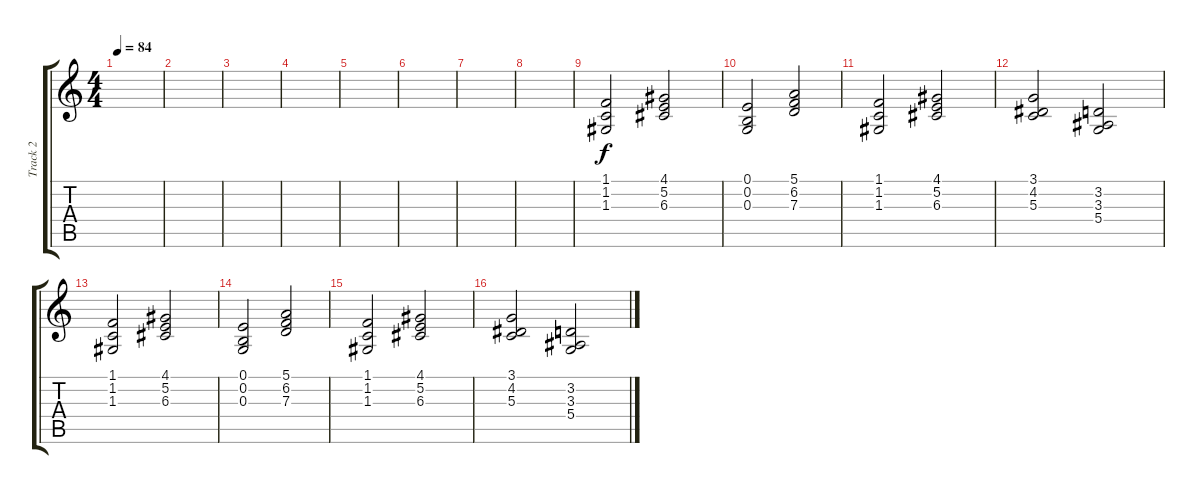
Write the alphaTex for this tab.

\track ("Track 2" "Track 2") {instrument stringensemble2}
\staff {score tabs}
\tuning (E4 B3 G3 D3 A2 E2) {hide}
\ts (4 4)
\tempo 84
\clef g2
\ks c
|
|
|
|
|
|
|
|
(1.1 1.2 1.3).2 (4.1 5.2 6.3).2 |
(0.1 0.2 0.3).2 (5.1 6.2 7.3).2 |
(1.1 1.2 1.3).2 (4.1 5.2 6.3).2 |
(3.1 4.2 5.3).2 (3.2 3.3 5.4).2 |
(1.1 1.2 1.3).2 (4.1 5.2 6.3).2 |
(0.1 0.2 0.3).2 (5.1 6.2 7.3).2 |
(1.1 1.2 1.3).2 (4.1 5.2 6.3).2 |
(3.1 4.2 5.3).2 (3.2 3.3 5.4).2
